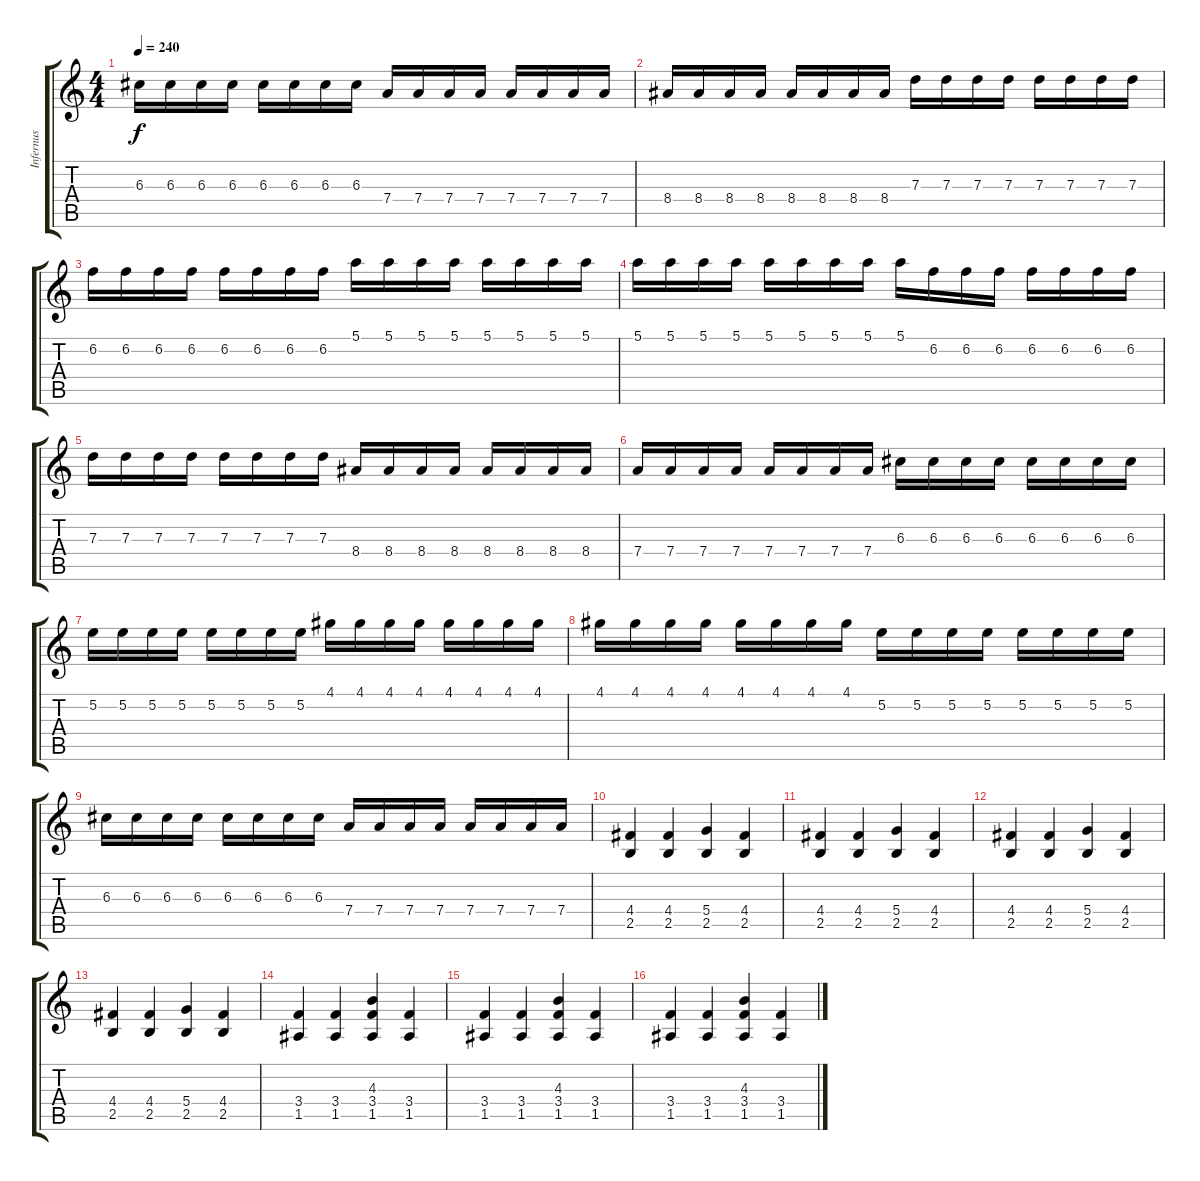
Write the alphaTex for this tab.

\track ("Infernus" "Infernus") {instrument distortionguitar}
\staff {score tabs}
\tuning (E4 B3 G3 D3 A2 E2) {hide}
\ts (4 4)
\tempo 240
\clef g2
\ks c
6.3.16{dy f} 6.3.16 6.3.16 6.3.16 6.3.16 6.3.16 6.3.16 6.3.16 7.4.16 7.4.16 7.4.16 7.4.16 7.4.16 7.4.16 7.4.16 7.4.16 |
8.4.16 8.4.16 8.4.16 8.4.16 8.4.16 8.4.16 8.4.16 8.4.16 7.3.16 7.3.16 7.3.16 7.3.16 7.3.16 7.3.16 7.3.16 7.3.16 |
6.2.16 6.2.16 6.2.16 6.2.16 6.2.16 6.2.16 6.2.16 6.2.16 5.1.16 5.1.16 5.1.16 5.1.16 5.1.16 5.1.16 5.1.16 5.1.16 |
5.1.16 5.1.16 5.1.16 5.1.16 5.1.16 5.1.16 5.1.16 5.1.16 5.1.16 6.2.16 6.2.16 6.2.16 6.2.16 6.2.16 6.2.16 6.2.16 |
7.3.16 7.3.16 7.3.16 7.3.16 7.3.16 7.3.16 7.3.16 7.3.16 8.4.16 8.4.16 8.4.16 8.4.16 8.4.16 8.4.16 8.4.16 8.4.16 |
7.4.16 7.4.16 7.4.16 7.4.16 7.4.16 7.4.16 7.4.16 7.4.16 6.3.16 6.3.16 6.3.16 6.3.16 6.3.16 6.3.16 6.3.16 6.3.16 |
5.2.16 5.2.16 5.2.16 5.2.16 5.2.16 5.2.16 5.2.16 5.2.16 4.1.16 4.1.16 4.1.16 4.1.16 4.1.16 4.1.16 4.1.16 4.1.16 |
4.1.16 4.1.16 4.1.16 4.1.16 4.1.16 4.1.16 4.1.16 4.1.16 5.2.16 5.2.16 5.2.16 5.2.16 5.2.16 5.2.16 5.2.16 5.2.16 |
6.3.16 6.3.16 6.3.16 6.3.16 6.3.16 6.3.16 6.3.16 6.3.16 7.4.16 7.4.16 7.4.16 7.4.16 7.4.16 7.4.16 7.4.16 7.4.16 |
(4.4 2.5).4 (4.4 2.5).4 (5.4 2.5).4 (4.4 2.5).4 |
(4.4 2.5).4 (4.4 2.5).4 (5.4 2.5).4 (4.4 2.5).4 |
(4.4 2.5).4 (4.4 2.5).4 (5.4 2.5).4 (4.4 2.5).4 |
(4.4 2.5).4 (4.4 2.5).4 (5.4 2.5).4 (4.4 2.5).4 |
(3.4 1.5).4 (3.4 1.5).4 (4.3 3.4 1.5).4 (3.4 1.5).4 |
(3.4 1.5).4 (3.4 1.5).4 (4.3 3.4 1.5).4 (3.4 1.5).4 |
(3.4 1.5).4 (3.4 1.5).4 (4.3 3.4 1.5).4 (3.4 1.5).4
